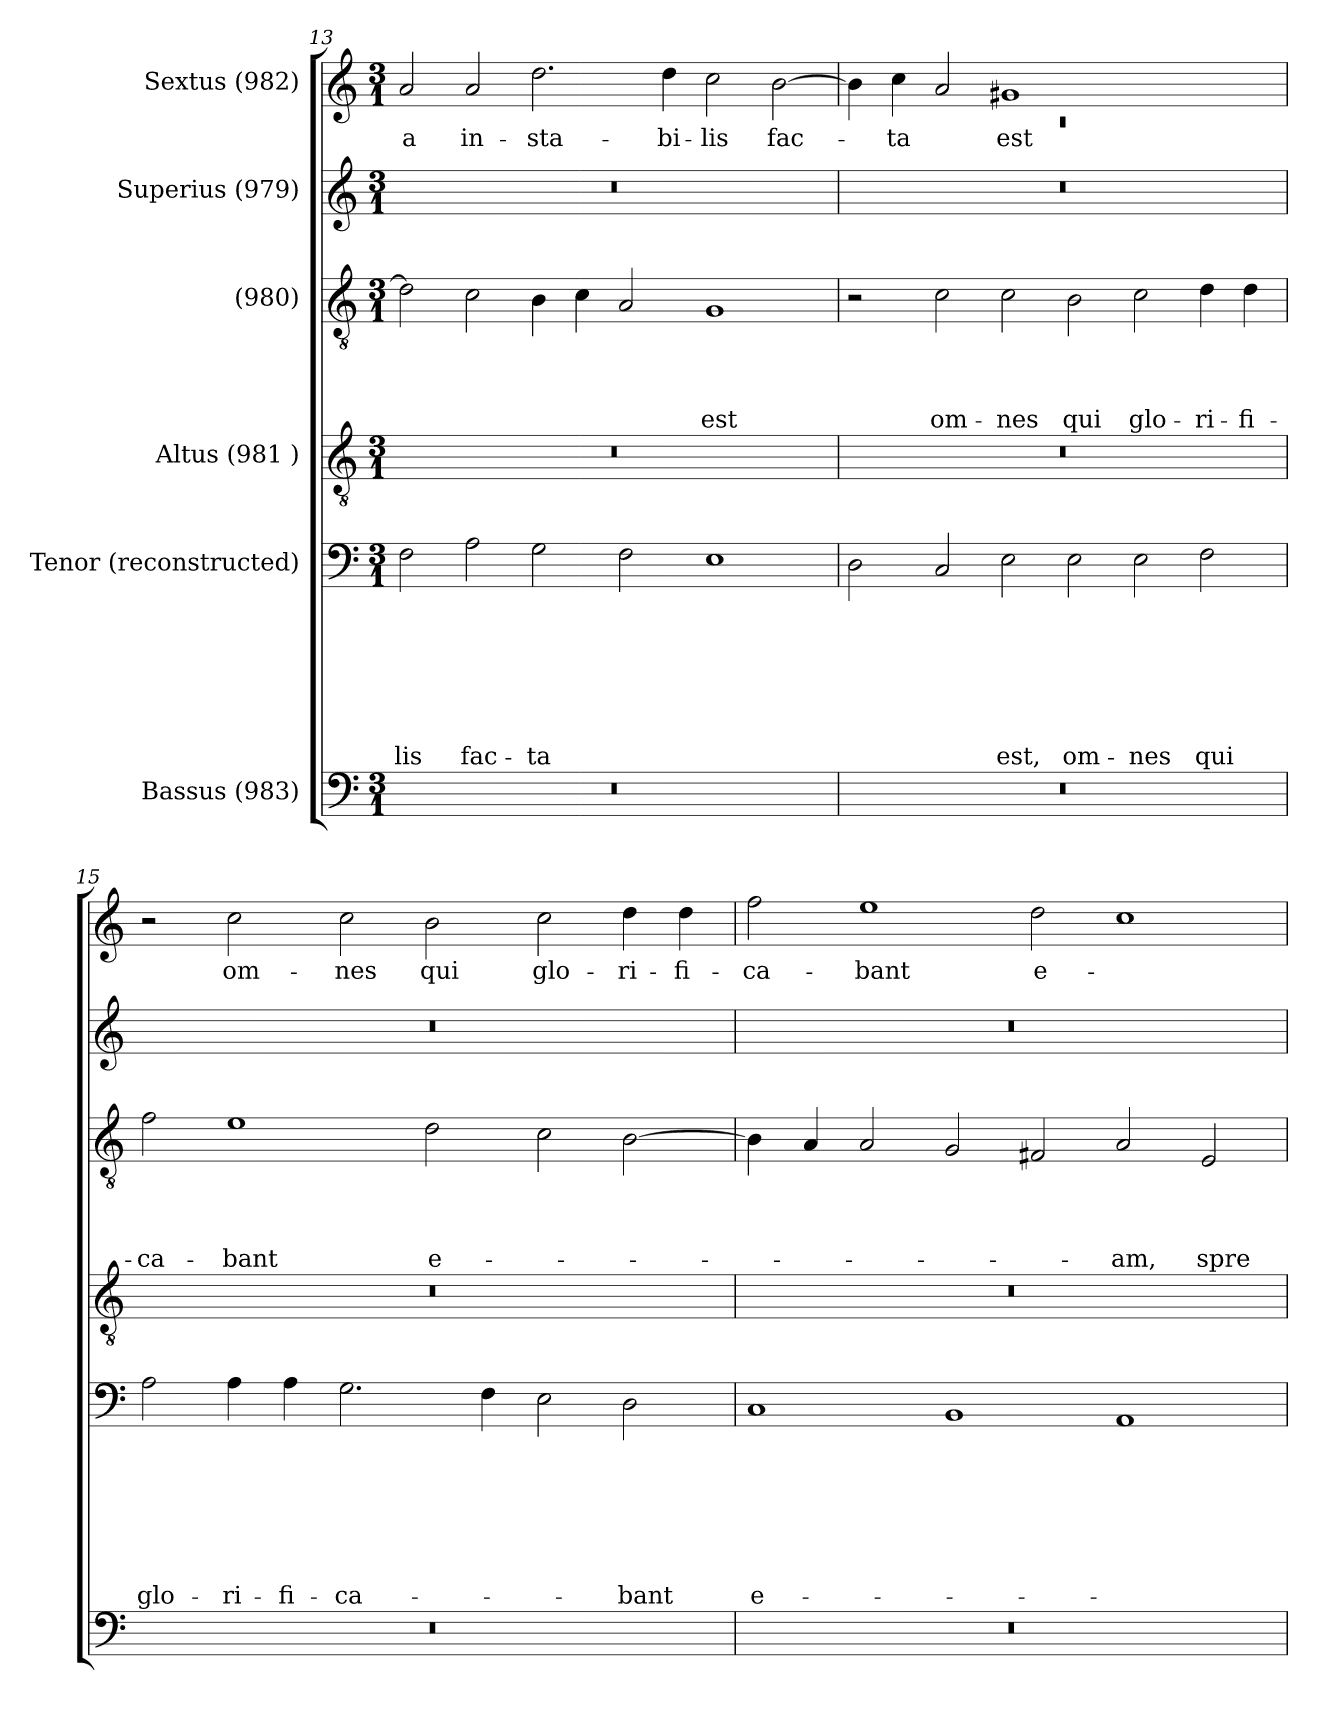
**kern	**kern	**text	**text	**text	**text	**text	**text	**text	**kern	**kern	**text	**text	**text	**text	**kern	**kern	**text
*part6	*part5	*part5	*part5	*part5	*part5	*part5	*part5	*part5	*part4	*part3	*part3	*part3	*part3	*part3	*part2	*part1	*part1
*staff6	*staff5	*staff5	*staff5	*staff5	*staff5	*staff5	*staff5	*staff5	*staff4	*staff3	*staff3	*staff3	*staff3	*staff3	*staff2	*staff1	*staff1
*I"Bassus (983)	*I"Tenor (reconstructed)	*	*	*	*	*	*	*	*I"Altus (981 )	*I"(980)	*	*	*	*	*I"Superius (979)	*I"Sextus (982)	*
!!LO:PB:g=z
*clefF4	*clefF4	*	*	*	*	*	*	*	*clefGv2	*clefGv2	*	*	*	*	*clefG2	*clefG2	*
*k[]	*k[]	*	*	*	*	*	*	*	*k[]	*k[]	*	*	*	*	*k[]	*k[]	*
*C:	*C:	*	*	*	*	*	*	*	*C:	*C:	*	*	*	*	*C:	*C:	*
*M3/1	*M3/1	*	*	*	*	*	*	*	*M3/1	*M3/1	*	*	*	*	*M3/1	*M3/1	*
=13	=13	=13	=13	=13	=13	=13	=13	=13	=13	=13	=13	=13	=13	=13	=13	=13	=13
!	!	!	!	!	!	!	!	!LO:LY:b	!	!	!	!	!	!	!	!	!LO:LY:b
0.r	2F\	.	.	.	.	.	.	-lis	0.r	2d\]	.	.	.	.	0.r	2a/	-a
!	!	!	!	!	!	!	!	!LO:LY:b	!	!	!	!	!	!	!	!	!LO:LY:b
.	2A\	.	.	.	.	.	.	fac-	.	2c\	.	.	.	.	.	2a/	in-
!	!	!	!	!	!	!	!	!LO:LY:b	!	!	!	!	!	!	!	!	!LO:LY:b
.	2G\	.	.	.	.	.	.	-ta	.	4B\	.	.	.	.	.	2.dd\	-sta-
.	.	.	.	.	.	.	.	.	.	4c\	.	.	.	.	.	.	.
.	2F\	.	.	.	.	.	.	.	.	2A/	.	.	.	.	.	.	.
!	!	!	!	!	!	!	!	!	!	!	!	!	!	!	!	!	!LO:LY:b
.	.	.	.	.	.	.	.	.	.	.	.	.	.	.	.	4dd\	-bi-
!	!	!	!	!	!	!	!	!	!	!	!	!	!	!LO:LY:b	!	!	!LO:LY:b:rj
.	1E	.	.	.	.	.	.	.	.	1G	.	.	.	est	.	2cc\	-lis
!	!	!	!	!	!	!	!	!	!	!	!	!	!	!	!	!	!LO:LY:b
.	.	.	.	.	.	.	.	.	.	.	.	.	.	.	.	[>2b\	fac-
=14	=14	=14	=14	=14	=14	=14	=14	=14	=14	=14	=14	=14	=14	=14	=14	=14	=14
*	*	*	*	*	*	*	*	*	*	*	*	*	*	*	*	*^	*
!	!	!	!	!	!	!	!	!	!	!	!	!	!	!	!	!	!LO:N:vis=1	!
0.r	2D\	.	.	.	.	.	.	.	0.r	2r	.	.	.	.	0.r	4b\]	0.rc	.
!	!	!	!	!	!	!	!	!	!	!	!	!	!	!	!	!	!	!LO:LY:b
.	.	.	.	.	.	.	.	.	.	.	.	.	.	.	.	4cc\	.	-ta
!	!	!	!	!	!	!	!	!	!	!	!	!	!	!LO:LY:b	!	!	!	!
.	2C/	.	.	.	.	.	.	.	.	2c\	.	.	.	om-	.	2a/	.	.
!	!	!	!	!	!	!	!	!LO:LY:b	!	!	!	!	!	!LO:LY:b	!	!	!	!LO:LY:b
.	2E\	.	.	.	.	.	.	est,	.	2c\	.	.	.	-nes	.	1g#X	.	est
!	!	!	!	!	!	!	!	!LO:LY:b	!	!	!	!	!	!LO:LY:b	!	!	!	!
.	2E\	.	.	.	.	.	.	om-	.	2B\	.	.	.	qui	.	.	.	.
!	!	!	!	!	!	!	!	!LO:LY:b	!	!	!	!	!	!LO:LY:b	!	!	!	!
.	2E\	.	.	.	.	.	.	-nes	.	2c\	.	.	.	glo-	.	1ryy	.	.
!	!	!	!	!	!	!	!	!LO:LY:b	!	!	!	!	!	!LO:LY:b	!	!	!	!
.	2F\	.	.	.	.	.	.	qui	.	4d\	.	.	.	-ri-	.	.	.	.
!	!	!	!	!	!	!	!	!	!	!	!	!	!	!LO:LY:b	!	!	!	!
.	.	.	.	.	.	.	.	.	.	4d\	.	.	.	-fi-	.	.	.	.
*	*	*	*	*	*	*	*	*	*	*	*	*	*	*	*	*v	*v	*
=15	=15	=15	=15	=15	=15	=15	=15	=15	=15	=15	=15	=15	=15	=15	=15	=15	=15
!	!	!	!	!	!	!	!	!LO:LY:b	!	!	!	!	!	!LO:LY:b	!	!	!
0.r	2A\	.	.	.	.	.	.	glo-	0.r	2f\	.	.	.	-ca-	0.r	2r	.
!	!	!	!	!	!	!	!	!LO:LY:b	!	!	!	!	!	!LO:LY:b	!	!	!LO:LY:b
.	4A\	.	.	.	.	.	.	-ri-	.	1e	.	.	.	-bant	.	2cc\	om-
!	!	!	!	!	!	!	!	!LO:LY:b	!	!	!	!	!	!	!	!	!
.	4A\	.	.	.	.	.	.	-fi-	.	.	.	.	.	.	.	.	.
!	!	!	!	!	!	!	!	!LO:LY:b	!	!	!	!	!	!	!	!	!LO:LY:b
.	2.G\	.	.	.	.	.	.	-ca-	.	.	.	.	.	.	.	2cc\	-nes
!	!	!	!	!	!	!	!	!	!	!	!	!	!	!LO:LY:b:rj	!	!	!LO:LY:b
.	.	.	.	.	.	.	.	.	.	2d\	.	.	.	e-	.	2b\	qui
.	4F\	.	.	.	.	.	.	.	.	.	.	.	.	.	.	.	.
!	!	!	!	!	!	!	!	!	!	!	!	!	!	!	!	!	!LO:LY:b
.	2E\	.	.	.	.	.	.	.	.	2c\	.	.	.	.	.	2cc\	glo-
!	!	!	!	!	!	!	!	!LO:LY:b	!	!	!	!	!	!	!	!	!LO:LY:b
.	2D\	.	.	.	.	.	.	-bant	.	[>2B\	.	.	.	.	.	4dd\	-ri-
!	!	!	!	!	!	!	!	!	!	!	!	!	!	!	!	!	!LO:LY:b
.	.	.	.	.	.	.	.	.	.	.	.	.	.	.	.	4dd\	-fi-
=16	=16	=16	=16	=16	=16	=16	=16	=16	=16	=16	=16	=16	=16	=16	=16	=16	=16
!	!	!	!	!	!	!	!	!LO:LY:b:rj	!	!	!	!	!	!	!	!	!LO:LY:b
0.r	1C	.	.	.	.	.	.	e-	0.r	4B\]	.	.	.	.	0.r	2ff\	-ca-
.	.	.	.	.	.	.	.	.	.	4A/	.	.	.	.	.	.	.
!	!	!	!	!	!	!	!	!	!	!	!	!	!	!	!	!	!LO:LY:b
.	.	.	.	.	.	.	.	.	.	2A/	.	.	.	.	.	1ee	-bant
.	1BB	.	.	.	.	.	.	.	.	2G/	.	.	.	.	.	.	.
!	!	!	!	!	!	!	!	!	!	!	!	!	!	!	!	!	!LO:LY:b:rj
.	.	.	.	.	.	.	.	.	.	2F#X/	.	.	.	.	.	2dd\	e-
!	!	!	!	!	!	!	!	!	!	!	!	!	!	!LO:LY:b	!	!	!
.	1AA	.	.	.	.	.	.	.	.	2A/	.	.	.	-am,	.	1cc	.
!	!	!	!	!	!	!	!	!	!	!	!	!	!	!LO:LY:b	!	!	!
.	.	.	.	.	.	.	.	.	.	2E/	.	.	.	spre-	.	.	.
=	=	=	=	=	=	=	=	=	=	=	=	=	=	=	=	=	=
*-	*-	*-	*-	*-	*-	*-	*-	*-	*-	*-	*-	*-	*-	*-	*-	*-	*-
